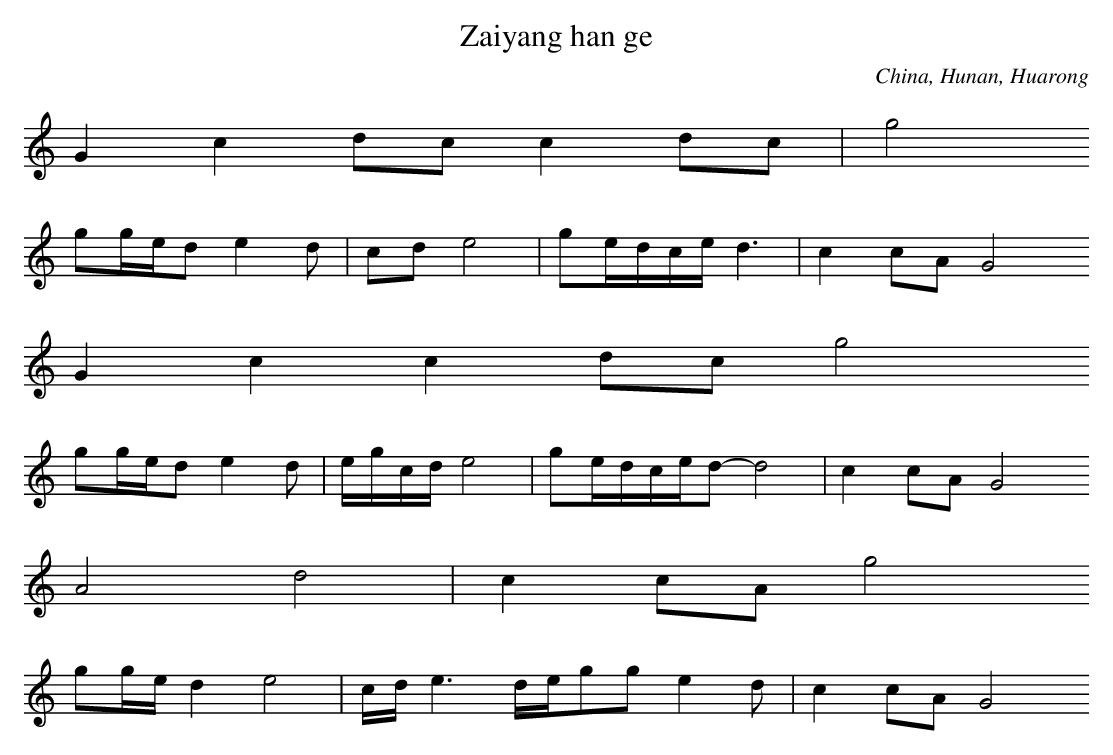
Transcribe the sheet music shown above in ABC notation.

X:1
T: Zaiyang han ge
O: China, Hunan, Huarong
M: none
L: 1/16
K: C
G4c4d2c2c4d2c2 | g8
g2ged2e4d2 | c2d2e8 | g2edced6 | c4c2A2G8
G4c4c4d2c2g8
g2ged2e4d2 | egcde8 | g2edced2-d8 | c4c2A2G8
A8d8 | c4c2A2g8
g2ged4e8 | cde6deg2g2e4d2 | c4c2A2G8
